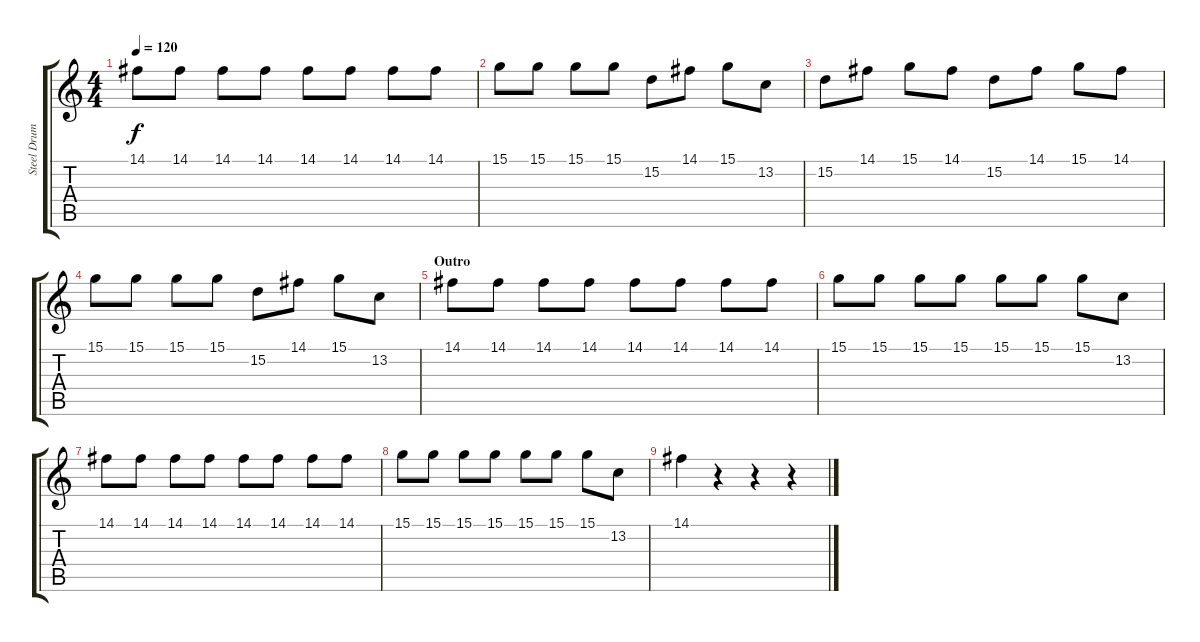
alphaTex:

\track ("Steel Drums" "Steel Drum") {instrument steeldrums}
\staff {score tabs}
\tuning (E4 B3 G3 D3 A2 E2) {hide}
\ts (4 4)
\tempo 120
\clef g2
\ks c
14.1.8{dy f} 14.1.8 14.1.8 14.1.8 14.1.8 14.1.8 14.1.8 14.1.8 |
15.1.8 15.1.8 15.1.8 15.1.8 15.2.8 14.1.8 15.1.8 13.2.8 |
15.2.8 14.1.8 15.1.8 14.1.8 15.2.8 14.1.8 15.1.8 14.1.8 |
15.1.8 15.1.8 15.1.8 15.1.8 15.2.8 14.1.8 15.1.8 13.2.8 |
\section ("" "Outro")
14.1.8 14.1.8 14.1.8 14.1.8 14.1.8 14.1.8 14.1.8 14.1.8 |
15.1.8 15.1.8 15.1.8 15.1.8 15.1.8 15.1.8 15.1.8 13.2.8 |
14.1.8 14.1.8 14.1.8 14.1.8 14.1.8 14.1.8 14.1.8 14.1.8 |
15.1.8 15.1.8 15.1.8 15.1.8 15.1.8 15.1.8 15.1.8 13.2.8 |
14.1.4 r.4 r.4 r.4
